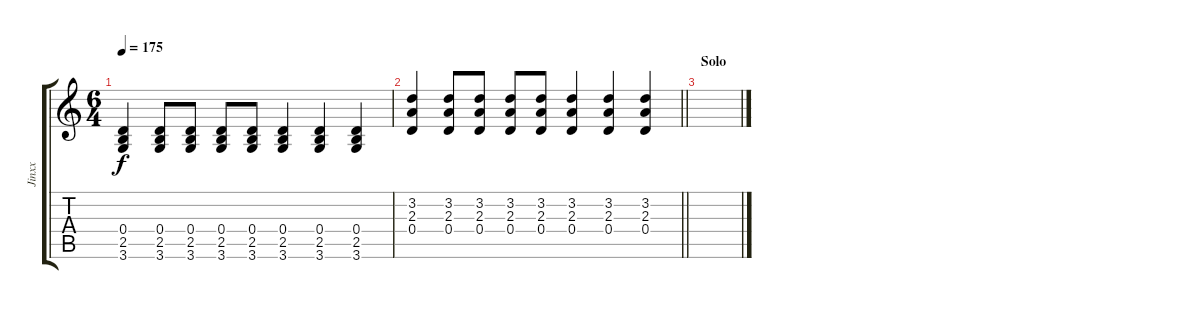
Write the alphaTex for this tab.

\track ("Jinxx" "Jinxx") {instrument acousticguitarsteel}
\staff {score tabs}
\tuning (E4 B3 G3 D3 A2 E2) {hide}
\ts (6 4)
\tempo 175
\clef g2
\ks c
(0.4 2.5 3.6).4{dy f} (0.4 2.5 3.6).8 (0.4 2.5 3.6).8 (0.4 2.5 3.6).8 (0.4 2.5 3.6).8 (0.4 2.5 3.6).4 (0.4 2.5 3.6).4 (0.4 2.5 3.6).4 |
\barLineRight lightlight
(3.2 2.3 0.4).4 (3.2 2.3 0.4).8 (3.2 2.3 0.4).8 (3.2 2.3 0.4).8 (3.2 2.3 0.4).8 (3.2 2.3 0.4).4 (3.2 2.3 0.4).4 (3.2 2.3 0.4).4 |
\section ("" "Solo")
